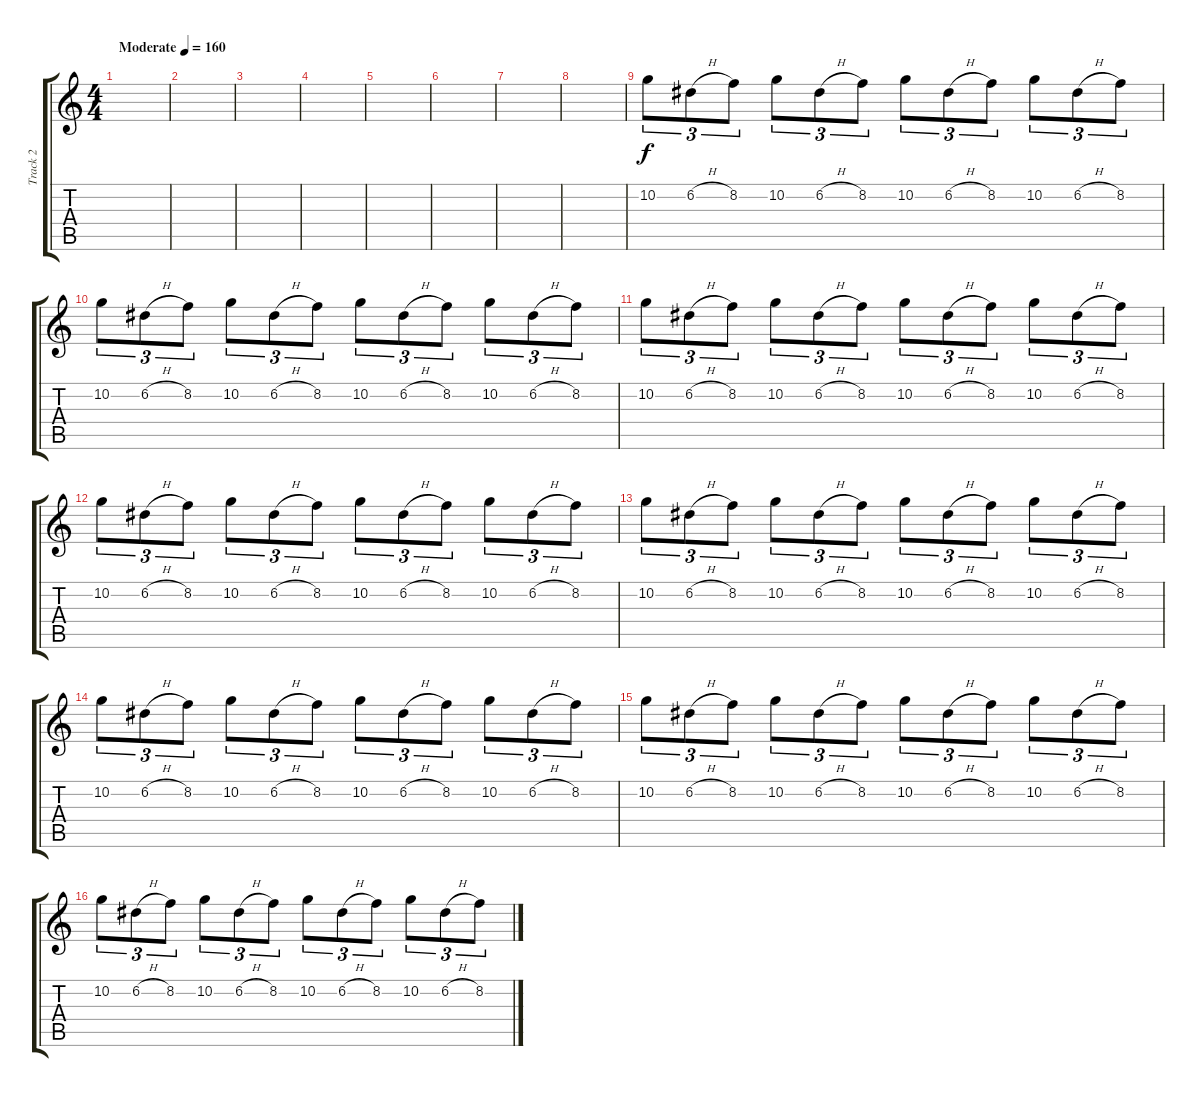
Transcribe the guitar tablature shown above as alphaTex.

\track ("Track 2" "Track 2") {instrument distortionguitar}
\staff {score tabs}
\tuning (D4 A3 F3 C3 G2 C2) {hide}
\ts (4 4)
\tempo (160 "Moderate")
\clef g2
\ks c
|
|
|
|
|
|
|
|
10.2.8{tu (3 2)} 6.2{h}.8{tu (3 2)} 8.2.8{tu (3 2)} 10.2.8{tu (3 2)} 6.2{h}.8{tu (3 2)} 8.2.8{tu (3 2)} 10.2.8{tu (3 2)} 6.2{h}.8{tu (3 2)} 8.2.8{tu (3 2)} 10.2.8{tu (3 2)} 6.2{h}.8{tu (3 2)} 8.2.8{tu (3 2)} |
10.2.8{tu (3 2)} 6.2{h}.8{tu (3 2)} 8.2.8{tu (3 2)} 10.2.8{tu (3 2)} 6.2{h}.8{tu (3 2)} 8.2.8{tu (3 2)} 10.2.8{tu (3 2)} 6.2{h}.8{tu (3 2)} 8.2.8{tu (3 2)} 10.2.8{tu (3 2)} 6.2{h}.8{tu (3 2)} 8.2.8{tu (3 2)} |
10.2.8{tu (3 2)} 6.2{h}.8{tu (3 2)} 8.2.8{tu (3 2)} 10.2.8{tu (3 2)} 6.2{h}.8{tu (3 2)} 8.2.8{tu (3 2)} 10.2.8{tu (3 2)} 6.2{h}.8{tu (3 2)} 8.2.8{tu (3 2)} 10.2.8{tu (3 2)} 6.2{h}.8{tu (3 2)} 8.2.8{tu (3 2)} |
10.2.8{tu (3 2)} 6.2{h}.8{tu (3 2)} 8.2.8{tu (3 2)} 10.2.8{tu (3 2)} 6.2{h}.8{tu (3 2)} 8.2.8{tu (3 2)} 10.2.8{tu (3 2)} 6.2{h}.8{tu (3 2)} 8.2.8{tu (3 2)} 10.2.8{tu (3 2)} 6.2{h}.8{tu (3 2)} 8.2.8{tu (3 2)} |
10.2.8{tu (3 2)} 6.2{h}.8{tu (3 2)} 8.2.8{tu (3 2)} 10.2.8{tu (3 2)} 6.2{h}.8{tu (3 2)} 8.2.8{tu (3 2)} 10.2.8{tu (3 2)} 6.2{h}.8{tu (3 2)} 8.2.8{tu (3 2)} 10.2.8{tu (3 2)} 6.2{h}.8{tu (3 2)} 8.2.8{tu (3 2)} |
10.2.8{tu (3 2)} 6.2{h}.8{tu (3 2)} 8.2.8{tu (3 2)} 10.2.8{tu (3 2)} 6.2{h}.8{tu (3 2)} 8.2.8{tu (3 2)} 10.2.8{tu (3 2)} 6.2{h}.8{tu (3 2)} 8.2.8{tu (3 2)} 10.2.8{tu (3 2)} 6.2{h}.8{tu (3 2)} 8.2.8{tu (3 2)} |
10.2.8{tu (3 2)} 6.2{h}.8{tu (3 2)} 8.2.8{tu (3 2)} 10.2.8{tu (3 2)} 6.2{h}.8{tu (3 2)} 8.2.8{tu (3 2)} 10.2.8{tu (3 2)} 6.2{h}.8{tu (3 2)} 8.2.8{tu (3 2)} 10.2.8{tu (3 2)} 6.2{h}.8{tu (3 2)} 8.2.8{tu (3 2)} |
10.2.8{tu (3 2)} 6.2{h}.8{tu (3 2)} 8.2.8{tu (3 2)} 10.2.8{tu (3 2)} 6.2{h}.8{tu (3 2)} 8.2.8{tu (3 2)} 10.2.8{tu (3 2)} 6.2{h}.8{tu (3 2)} 8.2.8{tu (3 2)} 10.2.8{tu (3 2)} 6.2{h}.8{tu (3 2)} 8.2.8{tu (3 2)}
